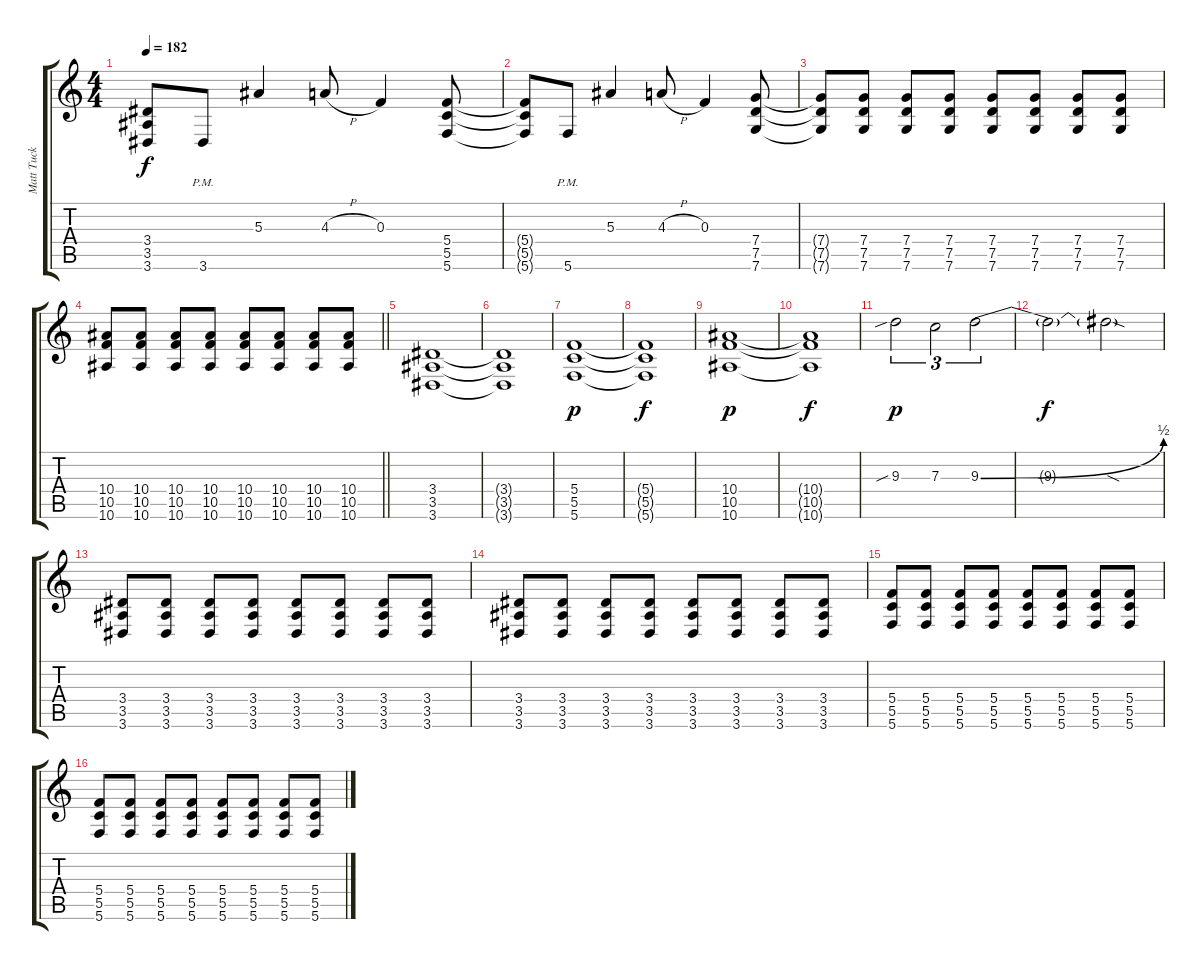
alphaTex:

\track ("Matt Tuck" "Matt Tuck") {instrument distortionguitar}
\staff {score tabs}
\tuning (D4 A3 F3 C3 G2 C2) {hide}
\ts (4 4)
\tempo 182
\clef g2
\ks c
(3.4{t} 3.5{t} 3.6{t}).8{dy f} 3.6{pm}.8 5.3.4 4.3{h}.8 0.3.4 (5.4 5.5 5.6).8 |
(5.4{t} 5.5{t} 5.6{t}).8 5.6{pm}.8 5.3.4 4.3{h}.8 0.3.4 (7.4 7.5 7.6).8 |
(7.4{t} 7.5{t} 7.6{t}).8 (7.4 7.5 7.6).8 (7.4 7.5 7.6).8 (7.4 7.5 7.6).8 (7.4 7.5 7.6).8 (7.4 7.5 7.6).8 (7.4 7.5 7.6).8 (7.4 7.5 7.6).8 |
\barLineRight lightlight
(10.4 10.5 10.6).8 (10.4 10.5 10.6).8 (10.4 10.5 10.6).8 (10.4 10.5 10.6).8 (10.4 10.5 10.6).8 (10.4 10.5 10.6).8 (10.4 10.5 10.6).8 (10.4 10.5 10.6).8 |
(3.4 3.5 3.6).1 |
(3.4{t} 3.5{t} 3.6{t}).1 |
(5.4 5.5 5.6).1{dy p} |
(5.4{t} 5.5{t} 5.6{t}).1{dy f} |
(10.4 10.5 10.6).1{dy p} |
(10.4{t} 10.5{t} 10.6{t}).1{dy f} |
9.3{sib}.2{tu (3 2) dy p} 7.3.2{tu (3 2)} 9.3{be (bend 0 0 60 2)}.2{tu (3 2)} |
9.3{t}.2{dy f} 9.3{sod t}.2 |
(3.4 3.5 3.6).8 (3.4 3.5 3.6).8 (3.4 3.5 3.6).8 (3.4 3.5 3.6).8 (3.4 3.5 3.6).8 (3.4 3.5 3.6).8 (3.4 3.5 3.6).8 (3.4 3.5 3.6).8 |
(3.4 3.5 3.6).8 (3.4 3.5 3.6).8 (3.4 3.5 3.6).8 (3.4 3.5 3.6).8 (3.4 3.5 3.6).8 (3.4 3.5 3.6).8 (3.4 3.5 3.6).8 (3.4 3.5 3.6).8 |
(5.4 5.5 5.6).8 (5.4 5.5 5.6).8 (5.4 5.5 5.6).8 (5.4 5.5 5.6).8 (5.4 5.5 5.6).8 (5.4 5.5 5.6).8 (5.4 5.5 5.6).8 (5.4 5.5 5.6).8 |
(5.4 5.5 5.6).8 (5.4 5.5 5.6).8 (5.4 5.5 5.6).8 (5.4 5.5 5.6).8 (5.4 5.5 5.6).8 (5.4 5.5 5.6).8 (5.4 5.5 5.6).8 (5.4 5.5 5.6).8
